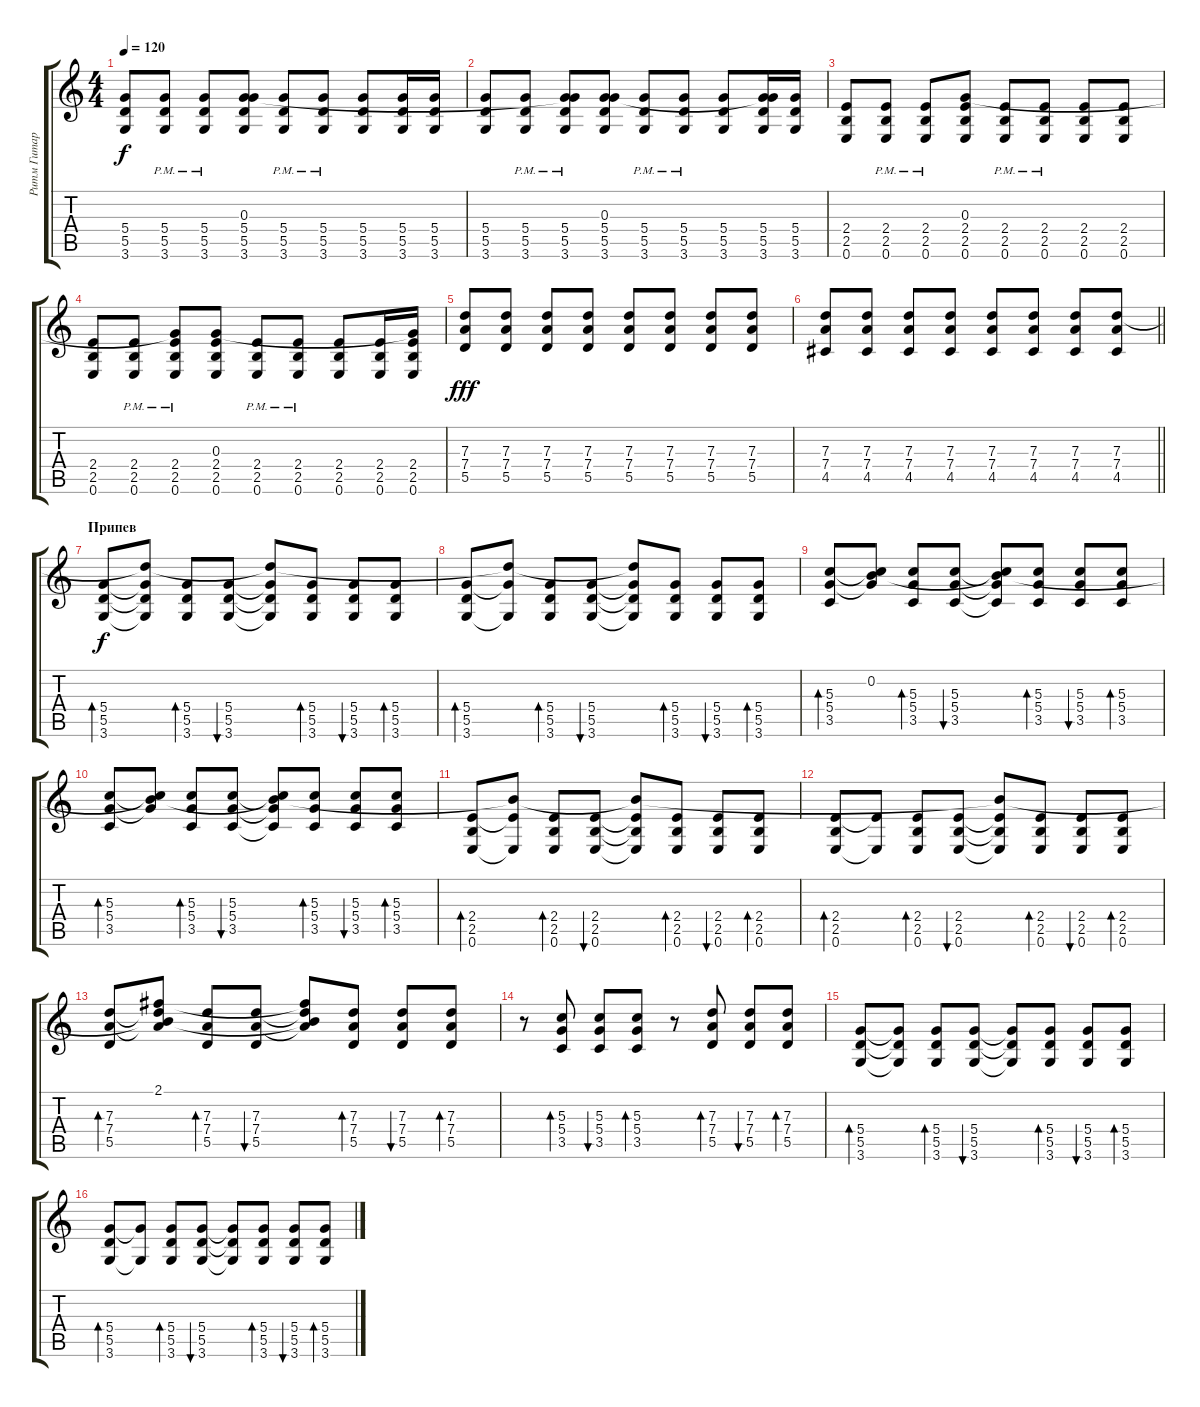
\track ("Ритм Гитара" "Ритм Гитар") {instrument electricguitarjazz}
\staff {score tabs}
\tuning (E4 B3 G3 D3 A2 E2) {hide}
\ts (4 4)
\tempo 120
\clef g2
\ks c
(5.4 5.5 3.6).8{dy f} (5.4{pm} 5.5{pm} 3.6{pm}).8 (5.4{pm} 5.5{pm} 3.6{pm}).8 (0.3 5.4 5.5 3.6).8 (5.4{pm} 5.5{pm} 3.6{pm}).8 (5.4{pm} 5.5{pm} 3.6{pm}).8 (5.4 5.5 3.6).8 (5.4 5.5 3.6).16 (5.4 5.5 3.6).16 |
(5.4 5.5 3.6).8 (5.4{pm} 5.5{pm} 3.6{pm}).8 (0.3{t} 5.4{pm} 5.5{pm} 3.6{pm}).8 (0.3 5.4 5.5 3.6).8 (5.4{pm} 5.5{pm} 3.6{pm}).8 (5.4{pm} 5.5{pm} 3.6{pm}).8 (5.4 5.5 3.6).8 (0.3{t} 5.4 5.5 3.6).16 (5.4 5.5 3.6).16 |
(2.4 2.5 0.6).8 (2.4{pm} 2.5{pm} 0.6{pm}).8 (2.4{pm} 2.5{pm} 0.6{pm}).8 (0.3 2.4 2.5 0.6).8 (2.4{pm} 2.5{pm} 0.6{pm}).8 (2.4{pm} 2.5{pm} 0.6{pm}).8 (2.4 2.5 0.6).8 (2.4 2.5 0.6).8 |
(2.4 2.5 0.6).8 (2.4{pm} 2.5{pm} 0.6{pm}).8 (0.3{t} 2.4{pm} 2.5{pm} 0.6{pm}).8 (0.3 2.4 2.5 0.6).8 (2.4{pm} 2.5{pm} 0.6{pm}).8 (2.4{pm} 2.5{pm} 0.6{pm}).8 (2.4 2.5 0.6).8 (2.4 2.5 0.6).16 (0.3{t} 2.4 2.5 0.6).16 |
(7.3 7.4 5.5).8{dy fff} (7.3 7.4 5.5).8 (7.3 7.4 5.5).8 (7.3 7.4 5.5).8 (7.3 7.4 5.5).8 (7.3 7.4 5.5).8 (7.3 7.4 5.5).8 (7.3 7.4 5.5).8 |
\barLineRight lightlight
(7.3 7.4 4.5).8 (7.3 7.4 4.5).8 (7.3 7.4 4.5).8 (7.3 7.4 4.5).8 (7.3 7.4 4.5).8 (7.3 7.4 4.5).8 (7.3 7.4 4.5).8 (7.3 7.4 4.5).8 |
\section ("" "Припев")
(5.4 5.5 3.6).8{bd 120 dy f} (7.3{t} 5.4{t} 5.5{t} 3.6{t}).8 (5.4 5.5 3.6).8{bd 120} (5.4 5.5 3.6).8{bu 120} (7.3{t} 5.4{t} 5.5{t} 3.6{t}).8 (5.4 5.5 3.6).8{bd 120} (5.4 5.5 3.6).8{bu 120} (5.4 5.5 3.6).8{bd 120} |
(5.4 5.5 3.6).8{bd 120} (7.3{t} 5.4{t} 3.6{t}).8 (5.4 5.5 3.6).8{bd 120} (5.4 5.5 3.6).8{bu 120} (7.3{t} 5.4{t} 5.5{t} 3.6{t}).8 (5.4 5.5 3.6).8{bd 120} (5.4 5.5 3.6).8{bu 120} (5.4 5.5 3.6).8{bd 120} |
(5.3 5.4 3.5).8{bd 120} (0.2 5.3{t} 5.4{t}).8 (5.3 5.4 3.5).8{bd 120} (5.3 5.4 3.5).8{bu 120} (0.2{t} 5.3{t} 5.4{t} 3.5{t}).8 (5.3 5.4 3.5).8{bd 120} (5.3 5.4 3.5).8{bu 120} (5.3 5.4 3.5).8{bd 120} |
(5.3 5.4 3.5).8{bd 120} (0.2{t} 5.3{t} 5.4{t}).8 (5.3 5.4 3.5).8{bd 120} (5.3 5.4 3.5).8{bu 120} (0.2{t} 5.3{t} 5.4{t} 3.5{t}).8 (5.3 5.4 3.5).8{bd 120} (5.3 5.4 3.5).8{bu 120} (5.3 5.4 3.5).8{bd 120} |
(2.4 2.5 0.6).8{bd 120} (0.2{t} 2.4{t} 0.6{t}).8 (2.4 2.5 0.6).8{bd 120} (2.4 2.5 0.6).8{bu 120} (0.2{t} 2.4{t} 2.5{t} 0.6{t}).8 (2.4 2.5 0.6).8{bd 120} (2.4 2.5 0.6).8{bu 120} (2.4 2.5 0.6).8{bd 120} |
(2.4 2.5 0.6).8{bd 120} (2.4{t} 0.6{t}).8 (2.4 2.5 0.6).8{bd 120} (2.4 2.5 0.6).8{bu 120} (0.2{t} 2.4{t} 2.5{t} 0.6{t}).8 (2.4 2.5 0.6).8{bd 120} (2.4 2.5 0.6).8{bu 120} (2.4 2.5 0.6).8{bd 120} |
(7.3 7.4 5.5).8{bd 120} (2.1 0.2{t} 7.3{t} 7.4{t}).8 (7.3 7.4 5.5).8{bd 120} (7.3 7.4 5.5).8{bu 120} (2.1{t} 0.2{t} 7.3{t} 7.4{t}).8 (7.3 7.4 5.5).8{bd 120} (7.3 7.4 5.5).8{bu 120} (7.3 7.4 5.5).8{bd 120} |
r.8 (5.3 5.4 3.5).8{bd 120} (5.3 5.4 3.5).8{bu 120} (5.3 5.4 3.5).8{bd 120} r.8 (7.3 7.4 5.5).8{bd 120} (7.3 7.4 5.5).8{bu 120} (7.3 7.4 5.5).8{bd 120} |
(5.4 5.5 3.6).8{bd 120} (5.4{t} 5.5{t} 3.6{t}).8 (5.4 5.5 3.6).8{bd 120} (5.4 5.5 3.6).8{bu 120} (5.4{t} 5.5{t} 3.6{t}).8 (5.4 5.5 3.6).8{bd 120} (5.4 5.5 3.6).8{bu 120} (5.4 5.5 3.6).8{bd 120} |
(5.4 5.5 3.6).8{bd 120} (5.4{t} 3.6{t}).8 (5.4 5.5 3.6).8{bd 120} (5.4 5.5 3.6).8{bu 120} (5.4{t} 5.5{t} 3.6{t}).8 (5.4 5.5 3.6).8{bd 120} (5.4 5.5 3.6).8{bu 120} (5.4 5.5 3.6).8{bd 120}
